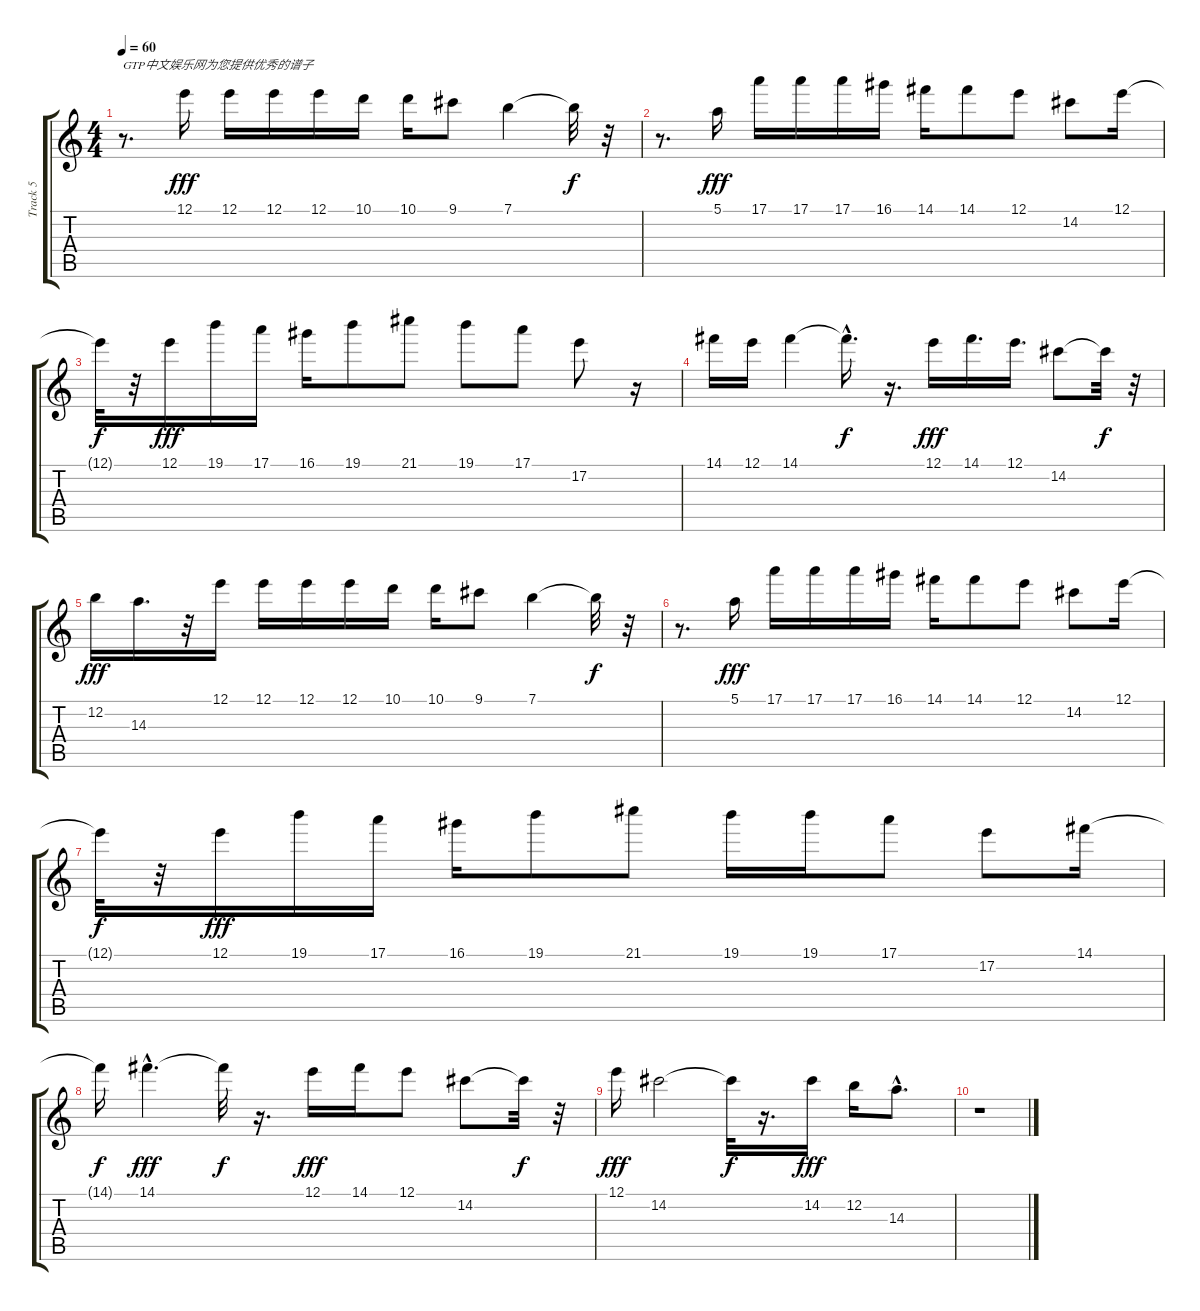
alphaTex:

\track ("Track 5" "Track 5") {instrument overdrivenguitar}
\staff {score tabs}
\tuning (E4 B3 G3 D3 A2 E2) {hide}
\ts (4 4)
\tempo 60
\clef g2
\ks c
r.8{d txt "GTP中文娱乐网为您提供优秀的谱子" dy fff instrument overdrivenguitar} 12.1.16 12.1.16 12.1.16 12.1.16 10.1.16 10.1.16 9.1.8 7.1.4 7.1{t}.32{dy f} r.32 |
r.8{d} 5.1.16{dy fff} 17.1.16 17.1.16 17.1.16 16.1.16 14.1.16 14.1.8 12.1.8 14.2.8 12.1.16 |
12.1{t}.32{dy f} r.32 12.1.16{dy fff} 19.1.16 17.1.16 16.1.16 19.1.8 21.1.8 19.1.8 17.1.8 17.2.8 r.16 |
14.1.16 12.1.16 14.1.4 14.1{hac t}.16{d dy f} r.16{d} 12.1.16{dy fff} 14.1.16{d} 12.1.16{d} 14.2.8 14.2{t}.32{dy f} r.32 |
12.2.16{dy fff} 14.3.16{d} r.32 12.1.16 12.1.16 12.1.16 12.1.16 10.1.16 10.1.16 9.1.8 7.1.4 7.1{t}.32{dy f} r.32 |
r.8{d} 5.1.16{dy fff} 17.1.16 17.1.16 17.1.16 16.1.16 14.1.16 14.1.8 12.1.8 14.2.8 12.1.16 |
12.1{t}.32{dy f} r.32 12.1.16{dy fff} 19.1.16 17.1.16 16.1.16 19.1.8 21.1.8 19.1.16 19.1.16 17.1.8 17.2.8 14.1.16 |
14.1{t}.16{dy f} 14.1{hac}.4{d dy fff} 14.1{t}.32{dy f} r.16{d} 12.1.16{dy fff} 14.1.16 12.1.8 14.2.8 14.2{t}.32{dy f} r.32 |
12.1.16{dy fff} 14.2.2 14.2{t}.32{dy f} r.16{d} 14.2.16{dy fff} 12.2.16 14.3{hac}.8{d} |
r.1
